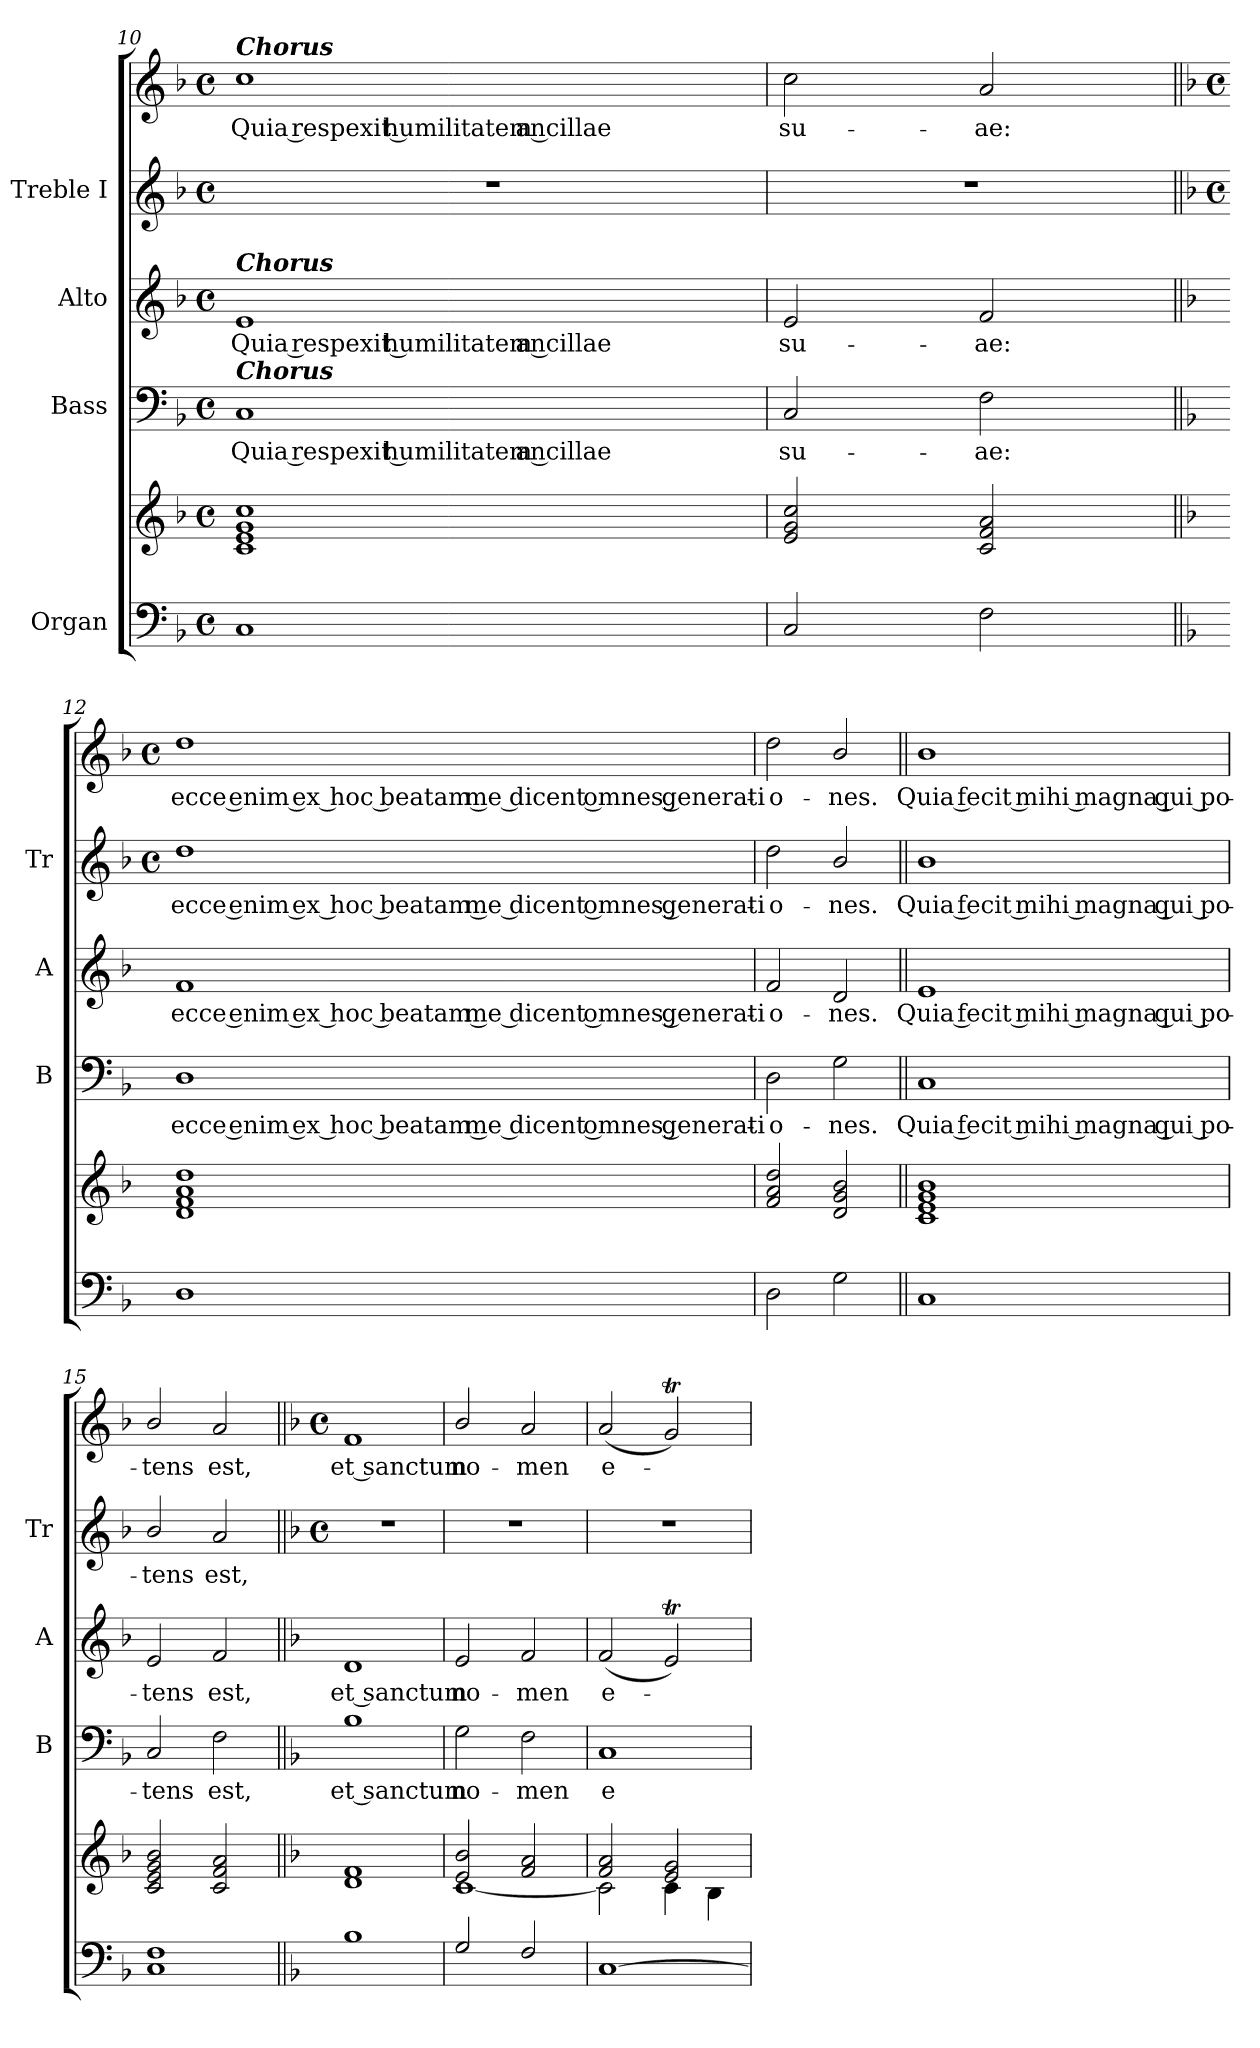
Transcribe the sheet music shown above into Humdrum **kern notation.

**kern	**kern	**kern	**text	**kern	**text	**kern	**text	**kern	**text
*part4	*part4	*part3	*part3	*part2	*part2	*part1	*part1	*part1	*part1
*staff6	*staff5	*staff4	*staff4	*staff3	*staff3	*staff2	*staff2	*staff1	*staff1
*I"Organ	*	*I"Bass	*	*I"Alto	*	*I"Treble I	*	*	*
*	*	*I'B	*	*I'A	*	*I'Tr	*	*	*
*clefF4	*clefG2	*clefF4	*	*clefG2	*	*clefG2	*	*clefG2	*
*k[b-]	*k[b-]	*k[b-]	*	*k[b-]	*	*k[b-]	*	*k[b-]	*
*F:	*F:	*F:	*	*F:	*	*F:	*	*F:	*
*M4/4	*M4/4	*M4/4	*	*M4/4	*	*M4/4	*	*M4/4	*
*met(c)	*met(c)	*met(c)	*	*met(c)	*	*met(c)	*	*met(c)	*
=10	=10	=10	=10	=10	=10	=10	=10	=10	=10
*	*^	*	*	*	*	*	*	*	*
!	!	!	!	!	!	!	!	!	!LO:TX:a:Bi:t=Chorus	!
!	!	!	!	!	!LO:TX:a:Bi:t=Chorus	!	!	!	!	!
!	!	!	!LO:TX:a:Bi:t=Chorus	!	!	!	!	!	!	!
!	!	!	!	!LO:LY:b	!	!LO:LY:b	!	!	!	!LO:LY:b
1C	1c 1e 1g 1cc	1ryy	1C	Quia respexit humilitatem ancillae	1e	Quia respexit humilitatem ancillae	1r	.	1cc	Quia respexit humilitatem ancillae
=11	=11	=11	=11	=11	=11	=11	=11	=11	=11	=11
!	!	!	!	!LO:LY:b	!	!LO:LY:b	!	!	!	!LO:LY:b
2C	2e 2g 2cc	1ryy	2C	su-	2e	su-	1r	.	2cc	su-
!	!	!	!	!LO:LY:b	!	!LO:LY:b	!	!	!	!LO:LY:b
2F	2c 2f 2a	.	2F	-ae:	2f	-ae:	.	.	2a	-ae:
*	*v	*v	*	*	*	*	*	*	*	*
!!LO:LB:g=z
=12||	=12||	=12||	=12||	=12||	=12||	=12||	=12||	=12||	=12||
*	*	*	*	*	*	*k[b-]	*	*k[b-]	*
*	*	*	*	*	*	*F:	*	*F:	*
*	*	*	*	*	*	*M4/4	*	*M4/4	*
*	*	*	*	*	*	*met(c)	*	*met(c)	*
!	!	!	!LO:LY:b	!	!LO:LY:b	!	!LO:LY:b	!	!LO:LY:b
1D	1d 1f 1a 1dd	1D	ecce enim ex hoc beatam me dicent omnes generati-	1f	ecce enim ex hoc beatam me dicent omnes generati-	1dd	ecce enim ex hoc beatam me dicent omnes generati-	1dd	ecce enim ex hoc beatam me dicent omnes generati-
=13	=13	=13	=13	=13	=13	=13	=13	=13	=13
!	!	!	!LO:LY:b	!	!LO:LY:b	!	!LO:LY:b	!	!LO:LY:b
2D	2f 2a 2dd	2D	-o-	2f	-o-	2dd	-o-	2dd	-o-
!	!	!	!LO:LY:b	!	!LO:LY:b	!	!LO:LY:b	!	!LO:LY:b
2G	2d 2g 2b-	2G	-nes.	2d	-nes.	2b-/	-nes.	2b-/	-nes.
=14||	=14||	=14||	=14||	=14||	=14||	=14||	=14||	=14||	=14||
!	!	!	!LO:LY:b	!	!LO:LY:b	!	!LO:LY:b	!	!LO:LY:b
1C	1c 1e 1g 1b-	1C	Quia fecit mihi magna qui po-	1e	Quia fecit mihi magna qui po-	1b-	Quia fecit mihi magna qui po-	1b-	Quia fecit mihi magna qui po-
=15	=15	=15	=15	=15	=15	=15	=15	=15	=15
!	!	!	!LO:LY:b	!	!LO:LY:b	!	!LO:LY:b	!	!LO:LY:b
1C 1F	2c 2e 2g 2b-	2C	-tens	2e	-tens	2b-/	-tens	2b-/	-tens
!	!	!	!LO:LY:b	!	!LO:LY:b	!	!LO:LY:b	!	!LO:LY:b
.	2c 2f 2a	2F	est,	2f	est,	2a	est,	2a	est,
!!LO:LB:g=z
=16||	=16||	=16||	=16||	=16||	=16||	=16||	=16||	=16||	=16||
*	*	*	*	*	*	*k[b-]	*	*k[b-]	*
*	*	*	*	*	*	*F:	*	*F:	*
*	*	*	*	*	*	*M4/4	*	*M4/4	*
*	*	*	*	*	*	*met(c)	*	*met(c)	*
*^	*^	*	*	*	*	*	*	*	*
!	!	!	!	!	!LO:LY:b	!	!LO:LY:b	!	!	!	!LO:LY:b
1B-/	1ryy	1d/ 1f/	1ryy	1B-	et sanctum	1d	et sanctum	1r	.	1f	et sanctum
=17	=17	=17	=17	=17	=17	=17	=17	=17	=17	=17	=17
!	!	!	!	!	!LO:LY:b	!	!LO:LY:b	!	!	!	!LO:LY:b
2G/	1ryy	2e/ 2b-/	[1c\	2G	no-	2e	no-	1r	.	2b-/	no-
!	!	!	!	!	!LO:LY:b	!	!LO:LY:b	!	!	!	!LO:LY:b
2F/	.	2f/ 2a/	.	2F	-men	2f	-men	.	.	2a	-men
=18	=18	=18	=18	=18	=18	=18	=18	=18	=18	=18	=18
!	!	!	!	!	!LO:LY:b	!	!LO:LY:b	!	!	!	!LO:LY:b
[1C/	1ryy	2f/ 2a/	2c\]	1C	e-	(<2f	e-	1r	.	(<2a	e-
.	.	2e/ 2g/	4c\	.	.	2et)	.	.	.	2gT)	.
.	.	.	4B-\	.	.	.	.	.	.	.	.
*v	*v	*	*	*	*	*	*	*	*	*	*
*	*v	*v	*	*	*	*	*	*	*	*
=	=	=	=	=	=	=	=	=	=
*-	*-	*-	*-	*-	*-	*-	*-	*-	*-
